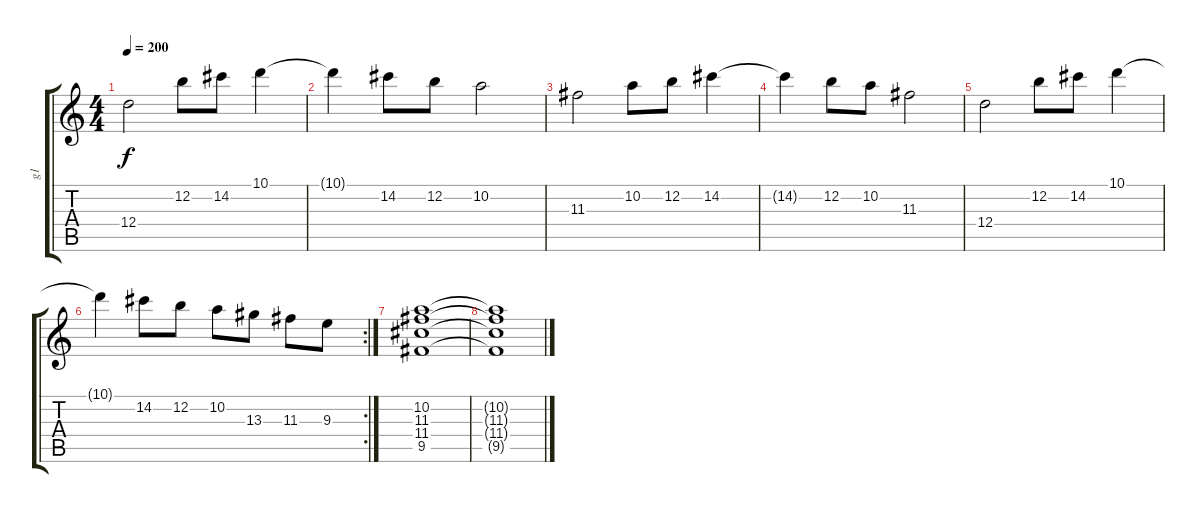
\track ("g1" "g1") {instrument distortionguitar}
\staff {score tabs}
\tuning (E4 B3 G3 D3 A2 E2) {hide}
\ts (4 4)
\tempo 200
\clef g2
\ks c
12.4.2{dy f} 12.2.8 14.2.8 10.1.4 |
10.1{t}.4 14.2.8 12.2.8 10.2.2 |
11.3.2 10.2.8 12.2.8 14.2.4 |
14.2{t}.4 12.2.8 10.2.8 11.3.2 |
12.4.2 12.2.8 14.2.8 10.1.4 |
\rc 2
10.1{t}.4 14.2.8 12.2.8 10.2.8 13.3.8 11.3.8 9.3.8 |
(10.2 11.3 11.4 9.5).1 |
(10.2{t} 11.3{t} 11.4{t} 9.5{t}).1
